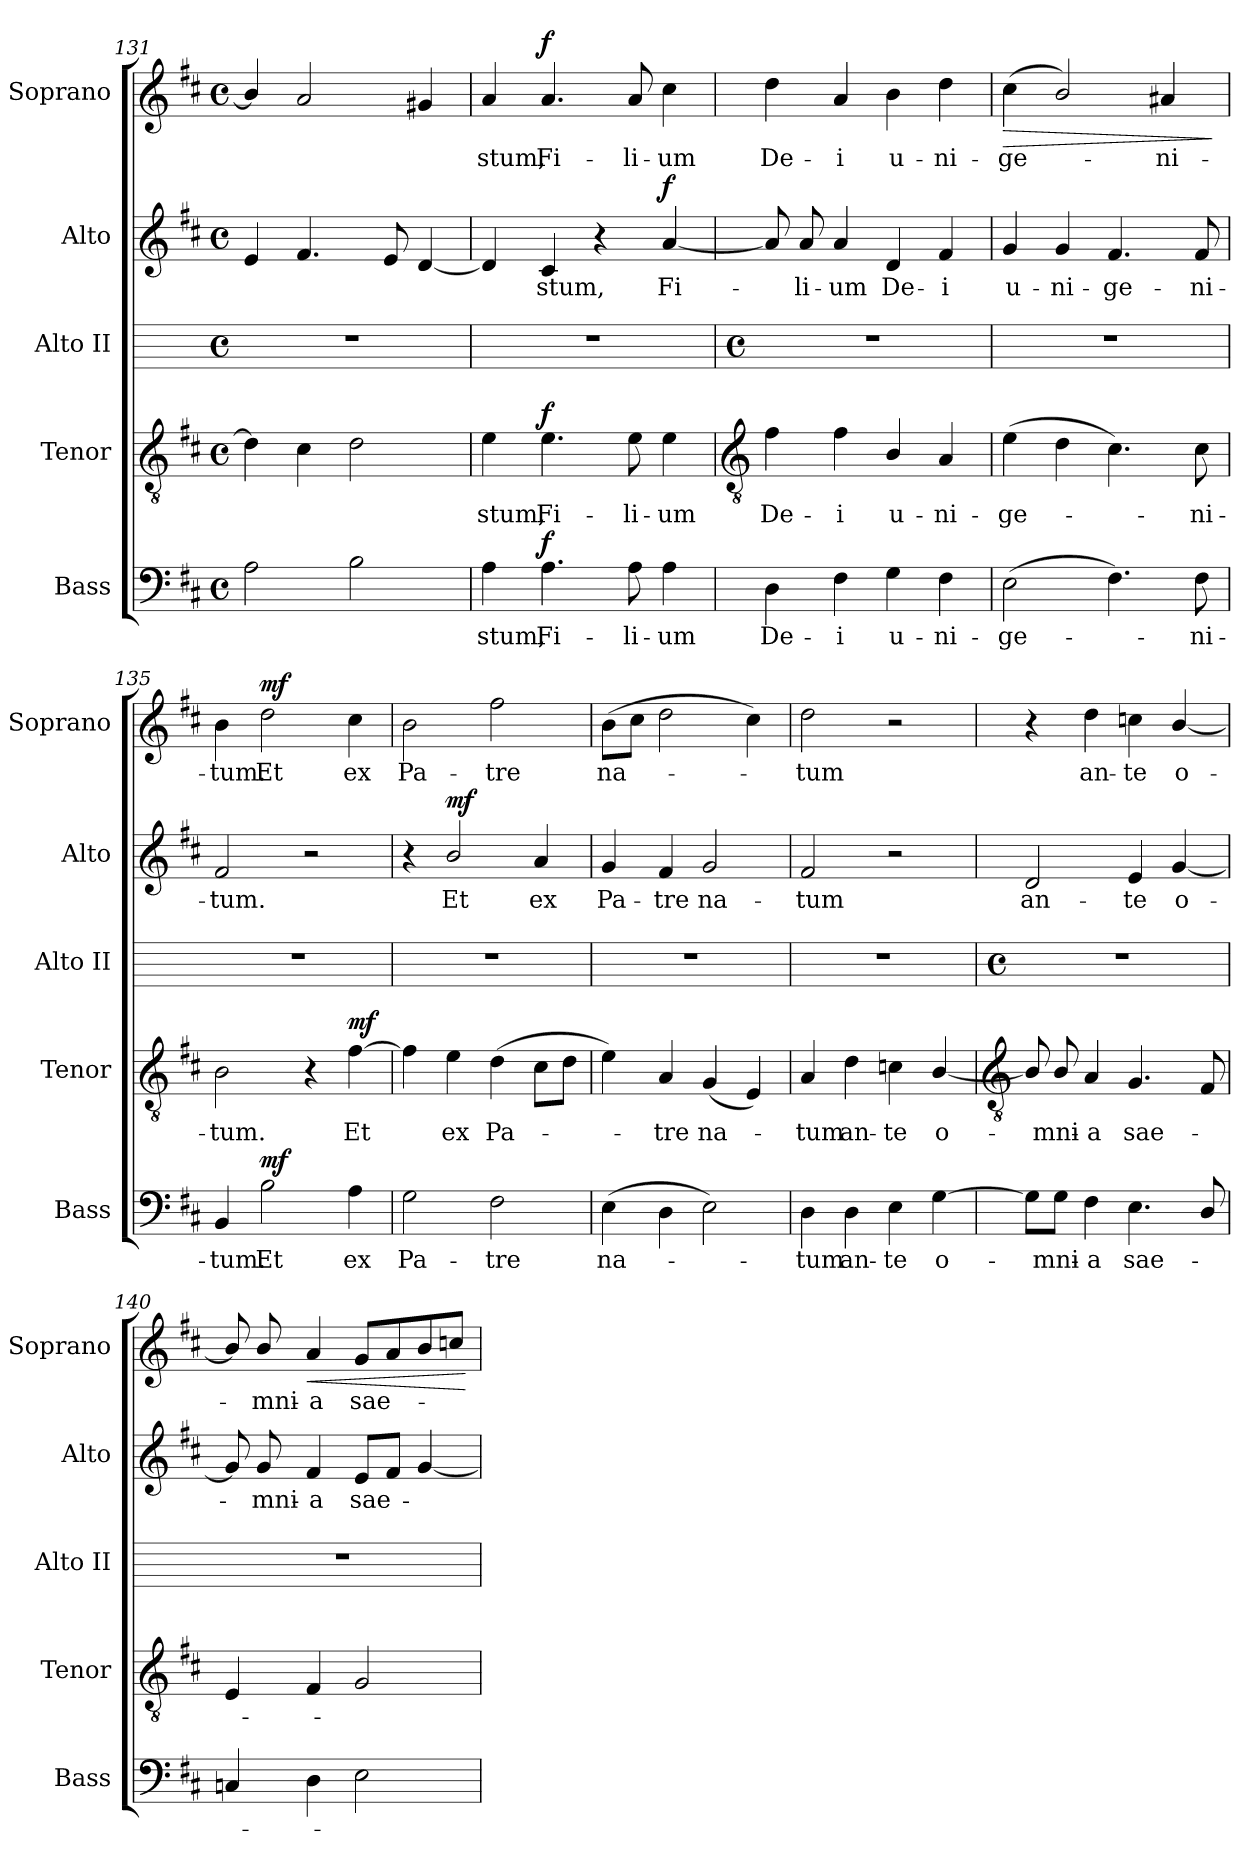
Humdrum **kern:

**kern	**text	**dynam	**kern	**text	**dynam	**kern	**kern	**text	**dynam	**kern	**text	**dynam
*part5	*part5	*part5	*part4	*part4	*part4	*part3	*part2	*part2	*part2	*part1	*part1	*part1
*staff5	*staff5	*staff5	*staff4	*staff4	*staff4	*staff3	*staff2	*staff2	*staff2	*staff1	*staff1	*staff1
*I"Bass	*	*	*I"Tenor	*	*	*I"Alto II	*I"Alto	*	*	*I"Soprano	*	*
*I'Bass	*	*	*I'Tenor	*	*	*I'Alto II	*I'Alto	*	*	*I'Soprano	*	*
*clefF4	*	*	*clefGv2	*	*	*	*clefG2	*	*	*clefG2	*	*
*k[f#c#]	*	*	*k[f#c#]	*	*	*	*k[f#c#]	*	*	*k[f#c#]	*	*
*D:	*	*	*D:	*	*	*	*D:	*	*	*D:	*	*
*M4/4	*	*	*M4/4	*	*	*M4/4	*M4/4	*	*	*M4/4	*	*
*met(c)	*	*	*met(c)	*	*	*met(c)	*met(c)	*	*	*met(c)	*	*
=131	=131	=131	=131	=131	=131	=131	=131	=131	=131	=131	=131	=131
2A	.	.	4d]	.	.	1r	4e	.	.	4b/]	.	.
.	.	.	4c#	.	.	.	4.f#	.	.	2a	.	.
2B	.	.	2d	.	.	.	.	.	.	.	.	.
.	.	.	.	.	.	.	8e	.	.	.	.	.
.	.	.	.	.	.	.	[4d	.	.	4g#X	.	.
=132	=132	=132	=132	=132	=132	=132	=132	=132	=132	=132	=132	=132
!	!LO:LY:b	!	!	!LO:LY:b	!	!	!	!	!	!	!LO:LY:b	!
4A	stum,	.	4e	stum,	.	1r	4d]	.	.	4a	stum,	.
!	!LO:LY:b	!LO:DY:b	!	!LO:LY:b	!LO:DY:b	!	!	!LO:LY:b	!	!	!LO:LY:b	!LO:DY:b
4.A	Fi-	f	4.e	Fi-	f	.	4c#	stum,	.	4.a	Fi-	f
.	.	.	.	.	.	.	4r	.	.	.	.	.
!	!LO:LY:b	!	!	!LO:LY:b	!	!	!	!	!	!	!LO:LY:b	!
8A	-li-	.	8e	-li-	.	.	.	.	.	8a	-li-	.
!	!LO:LY:b	!	!	!LO:LY:b	!	!	!	!LO:LY:b	!LO:DY:b	!	!LO:LY:b	!
4A	-um	.	4e	-um	.	.	[4a	Fi-	f	4cc#	-um	.
!!LO:LB:g=z
=133	=133	=133	=133	=133	=133	=133	=133	=133	=133	=133	=133	=133
*	*	*	*clefGv2	*	*	*	*	*	*	*	*	*
*	*	*	*	*	*	*M4/4	*	*	*	*	*	*
*	*	*	*	*	*	*met(c)	*	*	*	*	*	*
!	!LO:LY:b	!	!	!LO:LY:b	!	!	!	!	!	!	!LO:LY:b	!
4D	De-	.	4f#	De-	.	1r	8a]	.	.	4dd	De-	.
!	!	!	!	!	!	!	!	!LO:LY:b	!	!	!	!
.	.	.	.	.	.	.	8a	li-	.	.	.	.
!	!LO:LY:b	!	!	!LO:LY:b	!	!	!	!LO:LY:b	!	!	!LO:LY:b	!
4F#	-i	.	4f#	-i	.	.	4a	-um	.	4a	-i	.
!	!LO:LY:b	!	!	!LO:LY:b	!	!	!	!LO:LY:b	!	!	!LO:LY:b	!
4G	u-	.	4B/	u-	.	.	4d	De-	.	4b	u-	.
!	!LO:LY:b	!	!	!LO:LY:b	!	!	!	!LO:LY:b	!	!	!LO:LY:b	!
4F#	-ni-	.	4A	-ni-	.	.	4f#	-i	.	4dd	-ni-	.
=134	=134	=134	=134	=134	=134	=134	=134	=134	=134	=134	=134	=134
!	!LO:LY:b	!	!	!LO:LY:b	!	!	!	!LO:LY:b	!	!	!LO:LY:b	!LO:HP:b
(>2E	-ge-	.	(>4e	-ge-	.	1r	4g	u-	.	(<4cc#	-ge-	>
!	!	!	!	!	!	!	!	!LO:LY:b	!	!	!	!
.	.	.	4d	.	.	.	4g	-ni-	.	2b/)	.	.
!	!	!	!	!	!	!	!	!LO:LY:b	!	!	!	!
4.F#)	.	.	4.c#)	.	.	.	4.f#	-ge-	.	.	.	.
!	!	!	!	!	!	!	!	!	!	!	!LO:LY:b	!
.	.	.	.	.	.	.	.	.	.	4a#X	ni-	.
!	!LO:LY:b	!	!	!LO:LY:b	!	!	!	!LO:LY:b	!	!	!	!
8F#	ni-	.	8c#	ni-	.	.	8f#	-ni-	.	.	.	.
.	.	.	.	.	.	.	.	.	.	.	.	]
=135	=135	=135	=135	=135	=135	=135	=135	=135	=135	=135	=135	=135
!	!LO:LY:b	!	!	!LO:LY:b	!	!	!	!LO:LY:b	!	!	!LO:LY:b	!
4BB	-tum.	.	2B	-tum.	.	1r	2f#	-tum.	.	4b	-tum.	.
!	!LO:LY:b	!LO:DY:b	!	!	!	!	!	!	!	!	!LO:LY:b	!LO:DY:b
2B	Et	mf	.	.	.	.	.	.	.	2dd	Et	mf
.	.	.	4r	.	.	.	2r	.	.	.	.	.
!	!LO:LY:b	!	!	!LO:LY:b	!LO:DY:b	!	!	!	!	!	!LO:LY:b	!
4A	ex	.	[4f#	Et	mf	.	.	.	.	4cc#	ex	.
=136	=136	=136	=136	=136	=136	=136	=136	=136	=136	=136	=136	=136
!	!LO:LY:b	!	!	!	!	!	!	!	!	!	!LO:LY:b	!
2G	Pa-	.	4f#]	.	.	1r	4r	.	.	2b	Pa-	.
!	!	!	!	!LO:LY:b	!	!	!	!LO:LY:b	!LO:DY:b	!	!	!
.	.	.	4e	ex	.	.	2b/	Et	mf	.	.	.
!	!LO:LY:b	!	!	!LO:LY:b	!	!	!	!	!	!	!LO:LY:b	!
2F#	-tre	.	(>4d	Pa-	.	.	.	.	.	2ff#	-tre	.
!	!	!	!	!	!	!	!	!LO:LY:b	!	!	!	!
.	.	.	8c#L	.	.	.	4a	ex	.	.	.	.
.	.	.	8dJ	.	.	.	.	.	.	.	.	.
=137	=137	=137	=137	=137	=137	=137	=137	=137	=137	=137	=137	=137
!	!LO:LY:b	!	!	!	!	!	!	!LO:LY:b	!	!	!LO:LY:b	!
(>4E	na-	.	4e)	.	.	1r	4g	Pa-	.	(>8bL	na-	.
.	.	.	.	.	.	.	.	.	.	8cc#J	.	.
!	!	!	!	!LO:LY:b	!	!	!	!LO:LY:b	!	!	!	!
4D	.	.	4A	tre	.	.	4f#	-tre	.	2dd	.	.
!	!	!	!	!LO:LY:b	!	!	!	!LO:LY:b	!	!	!	!
2E)	.	.	(<4G	na-	.	.	2g	na-	.	.	.	.
.	.	.	4E)	.	.	.	.	.	.	4cc#)	.	.
=138	=138	=138	=138	=138	=138	=138	=138	=138	=138	=138	=138	=138
!	!LO:LY:b	!	!	!LO:LY:b	!	!	!	!LO:LY:b	!	!	!LO:LY:b	!
4D	tum	.	4A	tum	.	1r	2f#	-tum	.	2dd	tum	.
!	!LO:LY:b	!	!	!LO:LY:b	!	!	!	!	!	!	!	!
4D	an-	.	4d	an-	.	.	.	.	.	.	.	.
!	!LO:LY:b	!	!	!LO:LY:b	!	!	!	!	!	!	!	!
4E	-te	.	4cn	-te	.	.	2r	.	.	2r	.	.
!	!LO:LY:b	!	!	!LO:LY:b	!	!	!	!	!	!	!	!
[4G	o-	.	[4B/	o-	.	.	.	.	.	.	.	.
!!LO:LB:g=z
=139	=139	=139	=139	=139	=139	=139	=139	=139	=139	=139	=139	=139
*	*	*	*clefGv2	*	*	*	*	*	*	*	*	*
*	*	*	*	*	*	*M4/4	*	*	*	*	*	*
*	*	*	*	*	*	*met(c)	*	*	*	*	*	*
!	!	!	!	!	!	!	!	!LO:LY:b	!	!	!	!
8G\L]	.	.	8B/]	.	.	1r	2d	an-	.	4r	.	.
!	!LO:LY:b	!	!	!LO:LY:b	!	!	!	!	!	!	!	!
8G\J	mni-	.	8B/	mni-	.	.	.	.	.	.	.	.
!	!LO:LY:b	!	!	!LO:LY:b	!	!	!	!	!	!	!LO:LY:b	!
4F#	-a	.	4A	-a	.	.	.	.	.	4dd	an-	.
!	!LO:LY:b	!	!	!LO:LY:b	!	!	!	!LO:LY:b	!	!	!LO:LY:b	!
4.E	sae-	.	4.G	sae-	.	.	4e	-te	.	4ccn	-te	.
!	!	!	!	!	!	!	!	!LO:LY:b	!	!	!LO:LY:b	!
.	.	.	.	.	.	.	[4g	o-	.	[4b/	o-	.
8D/	.	.	8F#	.	.	.	.	.	.	.	.	.
=140	=140	=140	=140	=140	=140	=140	=140	=140	=140	=140	=140	=140
4Cn	.	.	4E	.	.	1r	8g]	.	.	8b/]	.	.
!	!	!	!	!	!	!	!	!LO:LY:b	!	!	!LO:LY:b	!
.	.	.	.	.	.	.	8g	mni-	.	8b/	mni-	.
!	!	!	!	!	!	!	!	!LO:LY:b	!	!	!LO:LY:b	!LO:HP:b
4D	.	.	4F#	.	.	.	4f#	-a	.	4a	-a	<
!	!	!	!	!	!	!	!	!LO:LY:b	!	!	!LO:LY:b	!
2E	.	.	2G	.	.	.	8eL	sae-	.	8gL	sae-	.
.	.	.	.	.	.	.	8f#J	.	.	8a	.	.
.	.	.	.	.	.	.	[4g	.	.	8b	.	.
.	.	.	.	.	.	.	.	.	.	8ccnJ	.	.
.	.	.	.	.	.	.	.	.	.	.	.	[
=	=	=	=	=	=	=	=	=	=	=	=	=
*-	*-	*-	*-	*-	*-	*-	*-	*-	*-	*-	*-	*-
